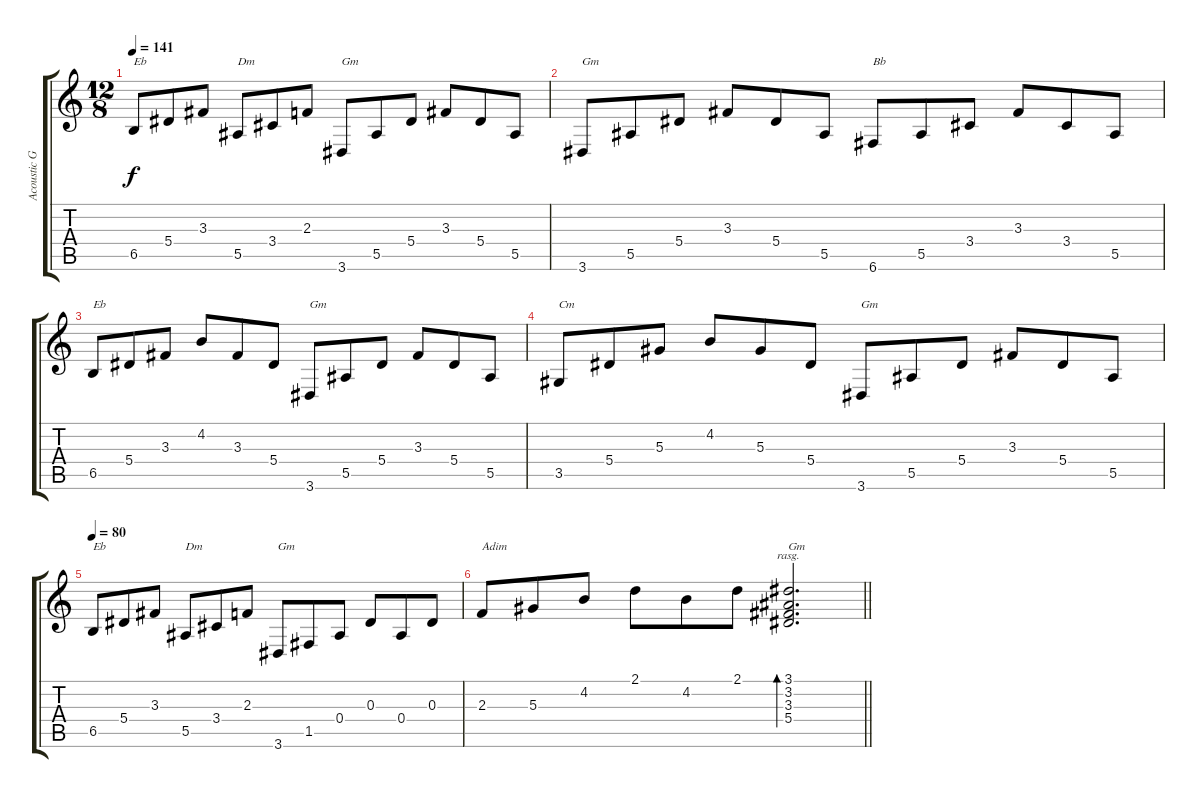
\track ("Acoustic Guitar" "Acoustic G") {instrument acousticguitarsteel}
\staff {score tabs}
\tuning (C4 G3 Eb3 Bb2 F2 C2) {hide}
\ts (12 8)
\tempo 141
\clef g2
\ks c
6.5.8{txt "Eb" dy f} 5.4.8 3.3.8 5.5.8{txt "Dm"} 3.4.8 2.3.8 3.6.8{txt "Gm"} 5.5.8 5.4.8 3.3.8 5.4.8 5.5.8 |
3.6.8{txt "Gm"} 5.5.8 5.4.8 3.3.8 5.4.8 5.5.8 6.6.8{txt "Bb"} 5.5.8 3.4.8 3.3.8 3.4.8 5.5.8 |
6.5.8{txt "Eb"} 5.4.8 3.3.8 4.2.8 3.3.8 5.4.8 3.6.8{txt "Gm"} 5.5.8 5.4.8 3.3.8 5.4.8 5.5.8 |
3.5.8{txt "Cm"} 5.4.8 5.3.8 4.2.8 5.3.8 5.4.8 3.6.8{txt "Gm"} 5.5.8 5.4.8 3.3.8 5.4.8 5.5.8 |
\tempo 80
6.5.8{txt "Eb"} 5.4.8 3.3.8 5.5.8{txt "Dm"} 3.4.8 2.3.8 3.6.8{txt "Gm"} 1.5.8 0.4.8 0.3.8 0.4.8 0.3.8 |
\barLineRight lightlight
2.3.8{txt "Adim"} 5.3.8 4.2.8 2.1.8 4.2.8 2.1.8 (3.1 3.2 3.3 5.4).2{d bd 480 rasg ii txt "Gm"}
